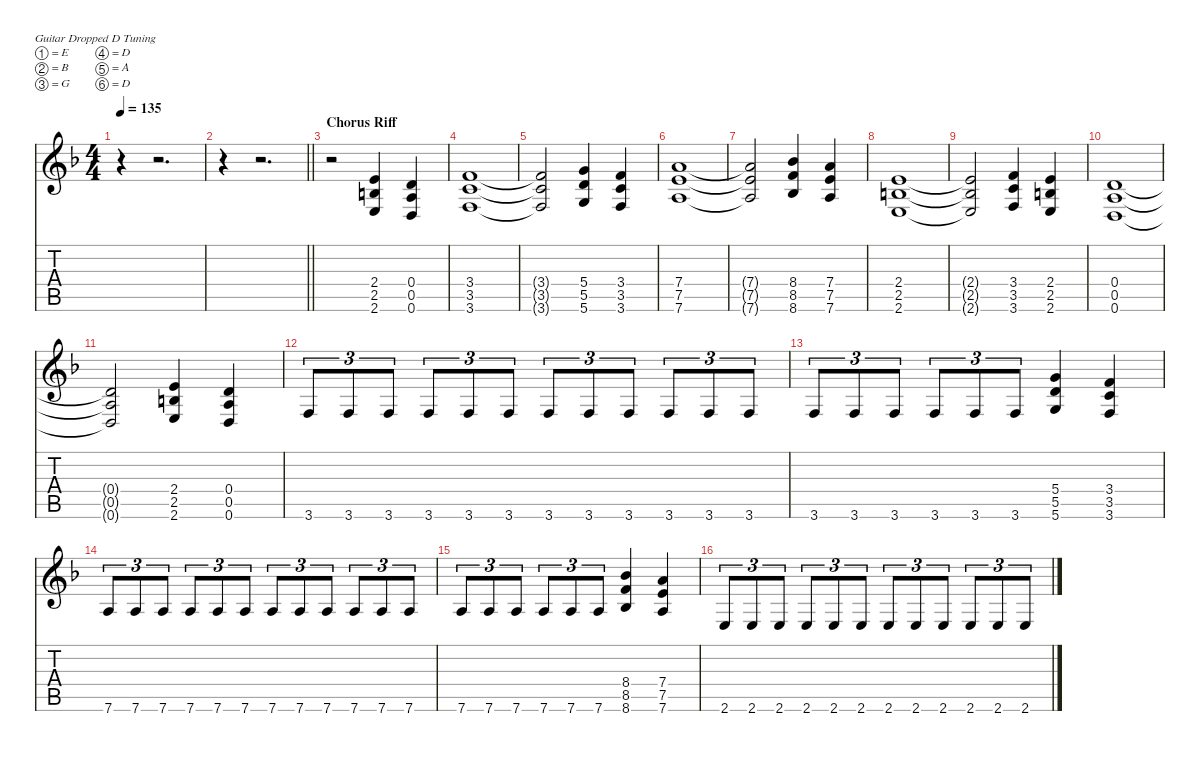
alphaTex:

\defaultSystemsLayout 4
\hideDynamics
\bracketExtendMode nobrackets
\singleTrackTrackNamePolicy hidden
\multiTrackTrackNamePolicy hidden
\firstSystemTrackNameMode fullname
\firstSystemTrackNameOrientation horizontal
\otherSystemsTrackNameOrientation horizontal
\track ("Rhythm Guitar" "od.guit.") {instrument overdrivenguitar}
\staff {score tabs}
\tuning (E4 B3 G3 D3 A2 D2)
\ts (4 4)
\tempo 135
\clef g2
\ks dminor
r.4{dy f beam Down} r.2{d beam Down} |
\barLineRight lightlight
r.4{beam Down} r.2{d beam Down} |
\section ("" "Chorus Riff")
r.2{beam Down} (2.4{acc forcenatural} 2.5{acc forcenatural} 2.6{acc forcenatural}).4{beam Up} (0.4{acc forcenatural} 0.5{acc forcenatural} 0.6{acc forcenatural}).4{beam Up} |
(3.4{acc forcenatural} 3.5{acc forcenatural} 3.6{acc forcenatural}).1{beam Up} |
(3.4{t acc forcenatural} 3.5{t acc forcenatural} 3.6{t acc forcenatural}).2{beam Up} (5.4{acc forcenatural} 5.5{acc forcenatural} 5.6{acc forcenatural}).4{beam Up} (3.4{acc forcenatural} 3.5{acc forcenatural} 3.6{acc forcenatural}).4{beam Up} |
(7.4{acc forcenatural} 7.5{acc forcenatural} 7.6{acc forcenatural}).1{beam Up} |
(7.4{t acc forcenatural} 7.5{t acc forcenatural} 7.6{t acc forcenatural}).2{beam Up} (8.4{acc b} 8.5{acc forcenatural} 8.6{acc b}).4{beam Up} (7.4{acc forcenatural} 7.5{acc forcenatural} 7.6{acc forcenatural}).4{beam Up} |
(2.4{acc forcenatural} 2.5{acc forcenatural} 2.6{acc forcenatural}).1{beam Up} |
(2.4{t acc forcenatural} 2.5{t acc forcenatural} 2.6{t acc forcenatural}).2{beam Up} (3.4{acc forcenatural} 3.5{acc forcenatural} 3.6{acc forcenatural}).4{beam Up} (2.4{acc forcenatural} 2.5{acc forcenatural} 2.6{acc forcenatural}).4{beam Up} |
(0.4{acc forcenatural} 0.5{acc forcenatural} 0.6{acc forcenatural}).1{beam Up} |
(0.4{t acc forcenatural} 0.5{t acc forcenatural} 0.6{t acc forcenatural}).2{beam Up} (2.4{acc forcenatural} 2.5{acc forcenatural} 2.6{acc forcenatural}).4{beam Up} (0.4{acc forcenatural} 0.5{acc forcenatural} 0.6{acc forcenatural}).4{beam Up} |
3.6{acc forcenatural}.8{tu (3 2) beam Up} 3.6{acc forcenatural}.8{tu (3 2) beam Up} 3.6{acc forcenatural}.8{tu (3 2) beam Up} 3.6{acc forcenatural}.8{tu (3 2) beam Up} 3.6{acc forcenatural}.8{tu (3 2) beam Up} 3.6{acc forcenatural}.8{tu (3 2) beam Up} 3.6{acc forcenatural}.8{tu (3 2) beam Up} 3.6{acc forcenatural}.8{tu (3 2) beam Up} 3.6{acc forcenatural}.8{tu (3 2) beam Up} 3.6{acc forcenatural}.8{tu (3 2) beam Up} 3.6{acc forcenatural}.8{tu (3 2) beam Up} 3.6{acc forcenatural}.8{tu (3 2) beam Up} |
3.6{acc forcenatural}.8{tu (3 2) beam Up} 3.6{acc forcenatural}.8{tu (3 2) beam Up} 3.6{acc forcenatural}.8{tu (3 2) beam Up} 3.6{acc forcenatural}.8{tu (3 2) beam Up} 3.6{acc forcenatural}.8{tu (3 2) beam Up} 3.6{acc forcenatural}.8{tu (3 2) beam Up} (5.4{acc forcenatural} 5.5{acc forcenatural} 5.6{acc forcenatural}).4{beam Up} (3.4{acc forcenatural} 3.5{acc forcenatural} 3.6{acc forcenatural}).4{beam Up} |
7.6{acc forcenatural}.8{tu (3 2) beam Up} 7.6{acc forcenatural}.8{tu (3 2) beam Up} 7.6{acc forcenatural}.8{tu (3 2) beam Up} 7.6{acc forcenatural}.8{tu (3 2) beam Up} 7.6{acc forcenatural}.8{tu (3 2) beam Up} 7.6{acc forcenatural}.8{tu (3 2) beam Up} 7.6{acc forcenatural}.8{tu (3 2) beam Up} 7.6{acc forcenatural}.8{tu (3 2) beam Up} 7.6{acc forcenatural}.8{tu (3 2) beam Up} 7.6{acc forcenatural}.8{tu (3 2) beam Up} 7.6{acc forcenatural}.8{tu (3 2) beam Up} 7.6{acc forcenatural}.8{tu (3 2) beam Up} |
7.6{acc forcenatural}.8{tu (3 2) beam Up} 7.6{acc forcenatural}.8{tu (3 2) beam Up} 7.6{acc forcenatural}.8{tu (3 2) beam Up} 7.6{acc forcenatural}.8{tu (3 2) beam Up} 7.6{acc forcenatural}.8{tu (3 2) beam Up} 7.6{acc forcenatural}.8{tu (3 2) beam Up} (8.4{acc b} 8.5{acc forcenatural} 8.6{acc b}).4{beam Up} (7.4{acc forcenatural} 7.5{acc forcenatural} 7.6{acc forcenatural}).4{beam Up} |
2.6{acc forcenatural}.8{tu (3 2) beam Up} 2.6{acc forcenatural}.8{tu (3 2) beam Up} 2.6{acc forcenatural}.8{tu (3 2) beam Up} 2.6{acc forcenatural}.8{tu (3 2) beam Up} 2.6{acc forcenatural}.8{tu (3 2) beam Up} 2.6{acc forcenatural}.8{tu (3 2) beam Up} 2.6{acc forcenatural}.8{tu (3 2) beam Up} 2.6{acc forcenatural}.8{tu (3 2) beam Up} 2.6{acc forcenatural}.8{tu (3 2) beam Up} 2.6{acc forcenatural}.8{tu (3 2) beam Up} 2.6{acc forcenatural}.8{tu (3 2) beam Up} 2.6{acc forcenatural}.8{tu (3 2) beam Up}
